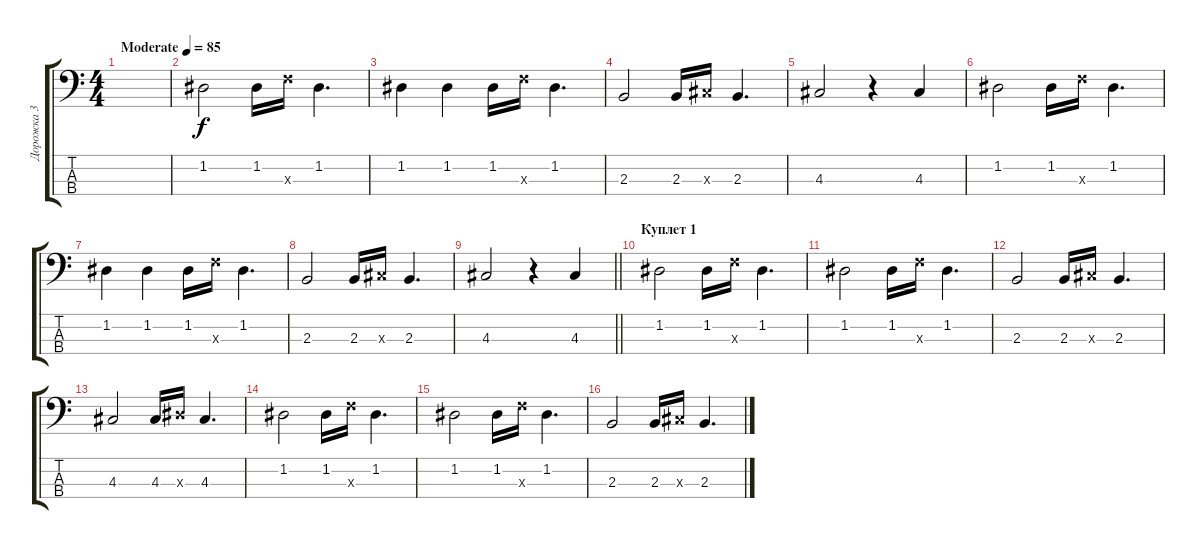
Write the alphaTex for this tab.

\track ("Дорожка 3" "Дорожка 3") {instrument electricbassfinger}
\staff {score tabs}
\tuning (G2 D2 A1 E1) {hide}
\ts (4 4)
\tempo (85 "Moderate")
\clef f4
\ks c
|
1.2.2 1.2.16 8.3{x}.16 1.2.4{d} |
1.2.4 1.2.4 1.2.16 8.3{x}.16 1.2.4{d} |
2.3.2 2.3.16 4.3{x}.16 2.3.4{d} |
4.3.2 r.4 4.3.4 |
1.2.2 1.2.16 8.3{x}.16 1.2.4{d} |
1.2.4 1.2.4 1.2.16 8.3{x}.16 1.2.4{d} |
2.3.2 2.3.16 4.3{x}.16 2.3.4{d} |
\barLineRight lightlight
4.3.2 r.4 4.3.4 |
\section ("" "Куплет 1")
1.2.2 1.2.16 8.3{x}.16 1.2.4{d} |
1.2.2 1.2.16 8.3{x}.16 1.2.4{d} |
2.3.2 2.3.16 4.3{x}.16 2.3.4{d} |
4.3.2 4.3.16 6.3{x}.16 4.3.4{d} |
1.2.2 1.2.16 8.3{x}.16 1.2.4{d} |
1.2.2 1.2.16 8.3{x}.16 1.2.4{d} |
2.3.2 2.3.16 4.3{x}.16 2.3.4{d}
